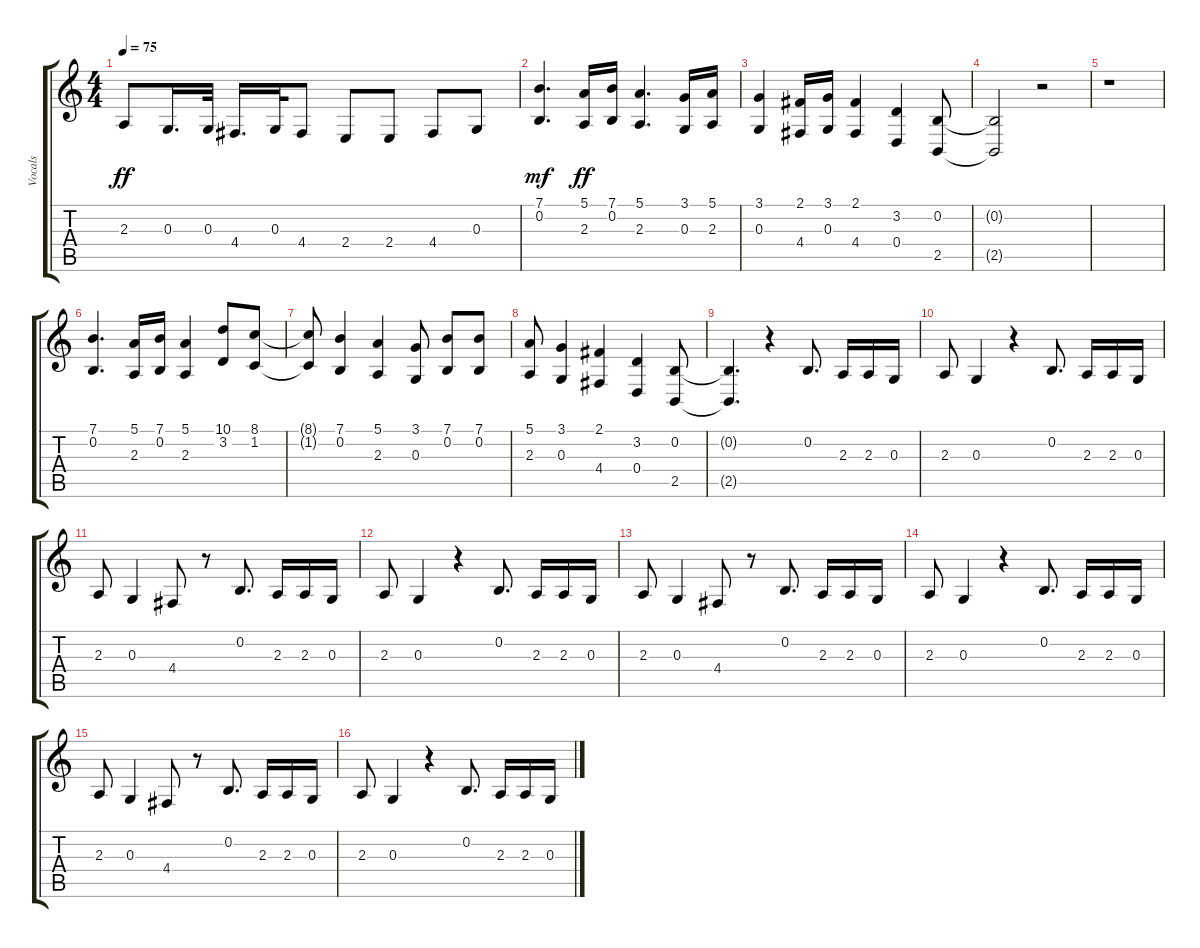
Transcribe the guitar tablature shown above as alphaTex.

\track ("Vocals" "Vocals") {instrument tenorsax}
\staff {score tabs}
\tuning (E4 B3 G3 D3 A2 E2) {hide}
\ts (4 4)
\tempo 75
\clef g2
\ks c
2.3.8{dy ff} 0.3.16{d} 0.3.32 4.4.16{d} 0.3.32 4.4.8 2.4.8 2.4.8 4.4.8 0.3.8 |
(7.1 0.2).4{d dy mf} (5.1 2.3).16{dy ff} (7.1 0.2).16 (5.1 2.3).4{d} (3.1 0.3).16 (5.1 2.3).16 |
(3.1 0.3).4 (2.1 4.4).16 (3.1 0.3).16 (2.1 4.4).4 (3.2 0.4).4 (0.2 2.5).8 |
(0.2{t} 2.5{t}).2 r.2 |
r.1 |
(7.1 0.2).4{d} (5.1 2.3).16 (7.1 0.2).16 (5.1 2.3).4 (10.1 3.2).8 (8.1 1.2).8 |
(8.1{t} 1.2{t}).8 (7.1 0.2).4 (5.1 2.3).4 (3.1 0.3).8 (7.1 0.2).8 (7.1 0.2).8 |
(5.1 2.3).8 (3.1 0.3).4 (2.1 4.4).4 (3.2 0.4).4 (0.2 2.5).8 |
(0.2{t} 2.5{t}).4{d} r.4 0.2.8{d} 2.3.16 2.3.16 0.3.16 |
2.3.8 0.3.4 r.4 0.2.8{d} 2.3.16 2.3.16 0.3.16 |
2.3.8 0.3.4 4.4.8 r.8 0.2.8{d} 2.3.16 2.3.16 0.3.16 |
2.3.8 0.3.4 r.4 0.2.8{d} 2.3.16 2.3.16 0.3.16 |
2.3.8 0.3.4 4.4.8 r.8 0.2.8{d} 2.3.16 2.3.16 0.3.16 |
2.3.8 0.3.4 r.4 0.2.8{d} 2.3.16 2.3.16 0.3.16 |
2.3.8 0.3.4 4.4.8 r.8 0.2.8{d} 2.3.16 2.3.16 0.3.16 |
2.3.8 0.3.4 r.4 0.2.8{d} 2.3.16 2.3.16 0.3.16
